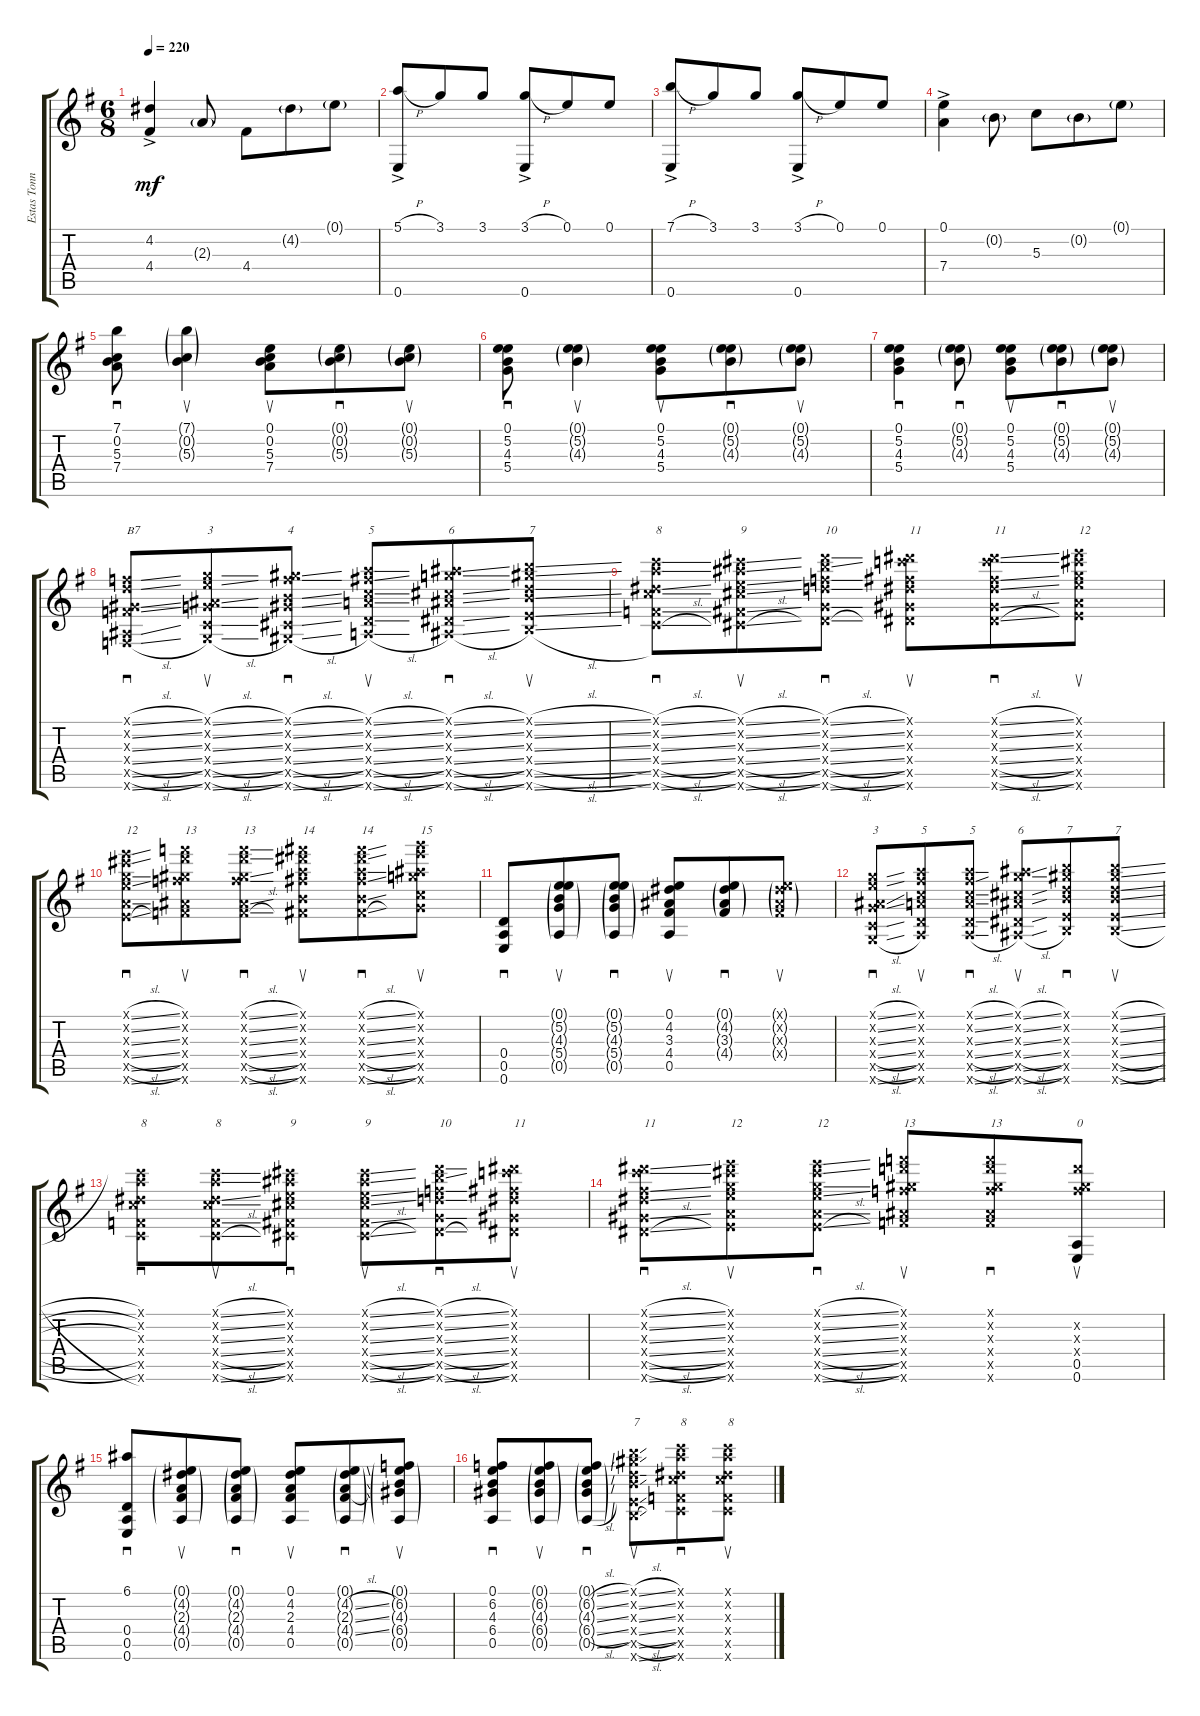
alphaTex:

\track ("Estas Tonné" "Estas Tonn") {instrument acousticguitarnylon}
\staff {score tabs}
\tuning (E4 B3 G3 D3 A2 E2) {hide}
\ts (6 8)
\tempo 220
\clef g2
\ks eminor
(4.2{ac} 4.4).4{dy mf} 2.3{g}.8 4.4.8 4.2{g}.8 0.1{g}.8 |
(5.1{h ac} 0.6).8 3.1.8 3.1.8 (3.1{h ac} 0.6).8 0.1.8 0.1.8 |
(7.1{h ac} 0.6).8 3.1.8 3.1.8 (3.1{h ac} 0.6).8 0.1.8 0.1.8 |
(0.1 7.4{ac}).4 0.2{g}.8 5.3.8 0.2{g}.8 0.1{g}.8 |
(7.1 0.2 5.3 7.4).8{sd} (7.1{g} 0.2{g} 5.3{g}).4{su} (0.1 0.2 5.3 7.4).8{su} (0.1{g} 0.2{g} 5.3{g}).8{sd} (0.1{g} 0.2{g} 5.3{g}).8{su} |
(0.1 5.2 4.3 5.4).8{sd} (0.1{g} 5.2{g} 4.3{g}).4{su} (0.1 5.2 4.3 5.4).8{su} (0.1{g} 5.2{g} 4.3{g}).8{sd} (0.1{g} 5.2{g} 4.3{g}).8{su} |
(0.1 5.2 4.3 5.4).4{sd} (0.1{g} 5.2{g} 4.3{g}).8{sd} (0.1 5.2 4.3 5.4).8{su} (0.1{g} 5.2{g} 4.3{g}).8{sd} (0.1{g} 5.2{g} 4.3{g}).8{su} |
(1.1{sl x} 3.2{sl x} 1.3{sl x} 3.4{sl x} 1.5{sl x} 1.6{sl x}).8{sd txt "B7"} (3.1{sl x} 5.2{sl x} 3.3{sl x} 5.4{sl x} 3.5{sl x} 3.6{sl x}).8{su txt "3"} (4.1{sl x} 6.2{sl x} 4.3{sl x} 6.4{sl x} 4.5{sl x} 4.6{sl x}).8{sd txt "4"} (5.1{sl x} 7.2{sl x} 5.3{sl x} 7.4{sl x} 5.5{sl x} 5.6{sl x}).8{su txt "5"} (6.1{sl x} 8.2{sl x} 6.3{sl x} 8.4{sl x} 6.5{sl x} 6.6{sl x}).8{sd txt "6"} (7.1{sl x} 9.2{sl x} 7.3{sl x} 9.4{sl x} 7.5{sl x} 7.6{sl x}).8{su txt "7"} |
(8.1{sl x} 10.2{sl x} 8.3{sl x} 10.4{sl x} 8.5{sl x} 8.6{sl x}).8{sd txt "8"} (9.1{sl x} 11.2{sl x} 9.3{sl x} 11.4{sl x} 9.5{sl x} 9.6{sl x}).8{su txt "9"} (10.1{sl x} 12.2{sl x} 10.3{sl x} 12.4{sl x} 10.5{sl x} 10.6{sl x}).8{sd txt "10"} (11.1{x} 13.2{x} 11.3{x} 13.4{x} 11.5{x} 11.6{x}).8{su txt "11"} (11.1{sl x} 13.2{sl x} 11.3{sl x} 13.4{sl x} 11.5{sl x} 11.6{sl x}).8{sd txt "11"} (12.1{x} 14.2{x} 12.3{x} 14.4{x} 12.5{x} 12.6{x}).8{su txt "12"} |
(12.1{sl x} 14.2{sl x} 12.3{sl x} 14.4{sl x} 12.5{sl x} 12.6{sl x}).8{sd txt "12"} (13.1{x} 15.2{x} 13.3{x} 15.4{x} 13.5{x} 13.6{x}).8{su txt "13"} (13.1{sl x} 15.2{sl x} 13.3{sl x} 15.4{sl x} 13.5{sl x} 13.6{sl x}).8{sd txt "13"} (14.1{x} 16.2{x} 14.3{x} 16.4{x} 14.5{x} 14.6{x}).8{su txt "14"} (14.1{sl x} 16.2{sl x} 14.3{sl x} 16.4{sl x} 14.5{sl x} 14.6{sl x}).8{sd txt "14"} (15.1{x} 17.2{x} 15.3{x} 17.4{x} 15.5{x} 15.6{x}).8{su txt "15"} |
(0.4 0.5 0.6).8{sd} (0.1{g} 5.2{g} 4.3{g} 5.4{g} 0.5{g}).8{su} (0.1{g} 5.2{g} 4.3{g} 5.4{g} 0.5{g}).8{sd} (0.1 4.2 3.3 4.4 0.5).8{su} (0.1{g} 4.2{g} 3.3{g} 4.4{g}).8{sd} (0.1{g x} 4.2{g x} 3.3{g x} 4.4{g x}).8{su} |
(3.1{sl x} 5.2{sl x} 3.3{sl x} 5.4{sl x} 3.5{sl x} 3.6{sl x}).8{sd txt "3"} (5.1{x} 7.2{x} 5.3{x} 7.4{x} 5.5{x} 5.6{x}).8{su txt "5"} (5.1{sl x} 7.2{sl x} 5.3{sl x} 7.4{sl x} 5.5{sl x} 5.6{sl x}).8{sd txt "5"} (6.1{sl x} 8.2{sl x} 6.3{sl x} 8.4{sl x} 6.5{sl x} 6.6{sl x}).8{su txt "6"} (7.1{x} 9.2{x} 7.3{x} 9.4{x} 7.5{x} 7.6{x}).8{sd txt "7"} (7.1{sl x} 9.2{sl x} 7.3{sl x} 9.4{sl x} 7.5{sl x} 7.6{sl x}).8{su txt "7"} |
(8.1{x} 10.2{x} 8.3{x} 10.4{x} 8.5{x} 8.6{x}).8{sd txt "8"} (8.1{sl x} 10.2{sl x} 8.3{sl x} 10.4{sl x} 8.5{sl x} 8.6{sl x}).8{su txt "8"} (9.1{x} 11.2{x} 9.3{x} 11.4{x} 9.5{x} 9.6{x}).8{sd txt "9"} (9.1{sl x} 11.2{sl x} 9.3{sl x} 11.4{sl x} 9.5{sl x} 9.6{sl x}).8{su txt "9"} (10.1{sl x} 12.2{sl x} 10.3{sl x} 12.4{sl x} 10.5{sl x} 10.6{sl x}).8{sd txt "10"} (11.1{x} 13.2{x} 11.3{x} 13.4{x} 11.5{x} 11.6{x}).8{su txt "11"} |
(11.1{sl x} 13.2{sl x} 11.3{sl x} 13.4{sl x} 11.5{sl x} 11.6{sl x}).8{sd txt "11"} (12.1{x} 14.2{x} 12.3{x} 14.4{x} 12.5{x} 12.6{x}).8{su txt "12"} (12.1{sl x} 14.2{sl x} 12.3{sl x} 14.4{sl x} 12.5{sl x} 12.6{sl x}).8{sd txt "12"} (13.1{x} 15.2{x} 13.3{x} 15.4{x} 13.5{x} 13.6{x}).8{su txt "13"} (13.1{x} 15.2{x} 13.3{x} 15.4{x} 13.5{x} 13.6{x}).8{sd txt "13"} (15.2{x} 13.3{x} 15.4{x} 0.5 0.6).8{su txt "0"} |
(6.1 0.4 0.5 0.6).8{sd} (0.1{g} 4.2{g} 2.3{g} 4.4{g} 0.5{g}).8{su} (0.1{g} 4.2{g} 2.3{g} 4.4{g} 0.5{g}).8{sd} (0.1 4.2 2.3 4.4 0.5).8{su} (0.1{g} 4.2{sl g} 2.3{sl g} 4.4{sl g} 0.5{g}).8{sd} (0.1{g} 6.2{g} 4.3{g} 6.4{g} 0.5{g}).8{su} |
(0.1 6.2 4.3 6.4 0.5).8{sd} (0.1{g} 6.2{g} 4.3{g} 6.4{g} 0.5{g}).8{su} (0.1{sl g} 6.2{sl g} 4.3{sl g} 6.4{sl g} 0.5{sl g}).8{sd} (7.1{sl x} 9.2{sl x} 7.3{sl x} 9.4{sl x} 7.5{sl x} 7.6{sl x}).8{su txt "7"} (8.1{x} 10.2{x} 8.3{x} 10.4{x} 8.5{x} 8.6{x}).8{sd txt "8"} (8.1{sl x} 10.2{sl x} 8.3{sl x} 10.4{sl x} 8.5{sl x} 8.6{sl x}).8{su txt "8"}
